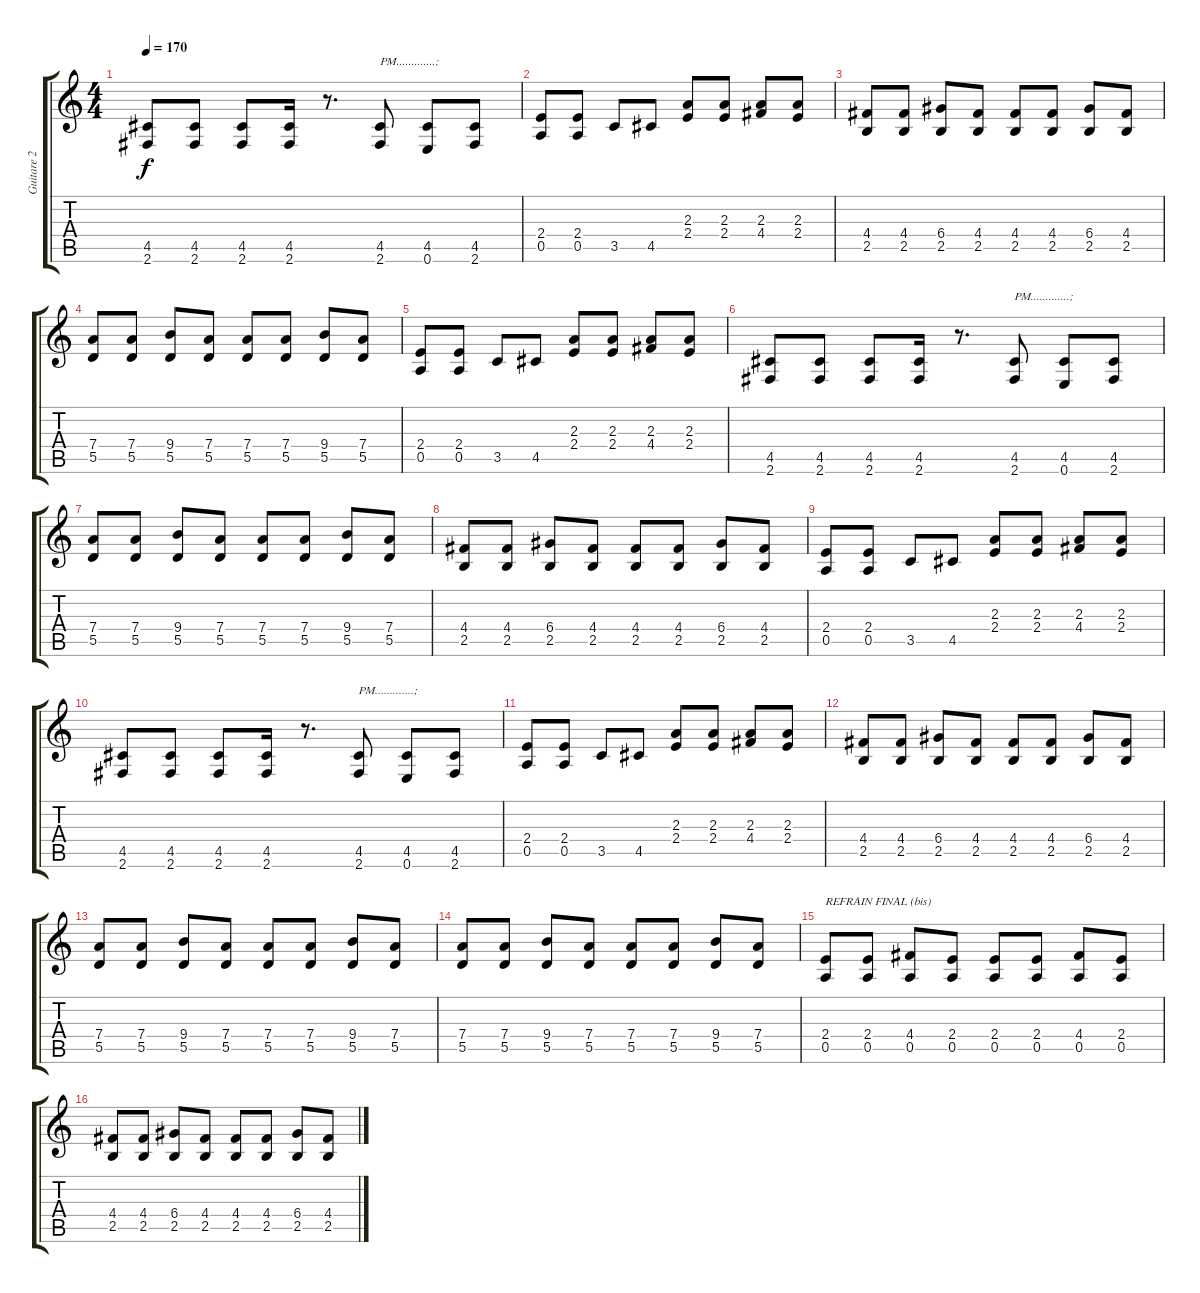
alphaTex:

\track ("Guitare 2" "Guitare 2") {instrument electricguitarclean}
\staff {score tabs}
\tuning (E4 B3 G3 D3 A2 E2) {hide}
\ts (4 4)
\tempo 170
\clef g2
\ks c
(4.5 2.6).8{dy f} (4.5 2.6).8 (4.5 2.6).8 (4.5 2.6).16 r.8{d} (4.5 2.6).8{txt "PM.............;"} (4.5 0.6).8 (4.5 2.6).8 |
(2.4 0.5).8 (2.4 0.5).8 3.5.8 4.5.8 (2.3 2.4).8 (2.3 2.4).8 (2.3 4.4).8 (2.3 2.4).8 |
(4.4 2.5).8 (4.4 2.5).8 (6.4 2.5).8 (4.4 2.5).8 (4.4 2.5).8 (4.4 2.5).8 (6.4 2.5).8 (4.4 2.5).8 |
(7.4 5.5).8 (7.4 5.5).8 (9.4 5.5).8 (7.4 5.5).8 (7.4 5.5).8 (7.4 5.5).8 (9.4 5.5).8 (7.4 5.5).8 |
(2.4 0.5).8 (2.4 0.5).8 3.5.8 4.5.8 (2.3 2.4).8 (2.3 2.4).8 (2.3 4.4).8 (2.3 2.4).8 |
(4.5 2.6).8 (4.5 2.6).8 (4.5 2.6).8 (4.5 2.6).16 r.8{d} (4.5 2.6).8{txt "PM.............;"} (4.5 0.6).8 (4.5 2.6).8 |
(7.4 5.5).8 (7.4 5.5).8 (9.4 5.5).8 (7.4 5.5).8 (7.4 5.5).8 (7.4 5.5).8 (9.4 5.5).8 (7.4 5.5).8 |
(4.4 2.5).8 (4.4 2.5).8 (6.4 2.5).8 (4.4 2.5).8 (4.4 2.5).8 (4.4 2.5).8 (6.4 2.5).8 (4.4 2.5).8 |
(2.4 0.5).8 (2.4 0.5).8 3.5.8 4.5.8 (2.3 2.4).8 (2.3 2.4).8 (2.3 4.4).8 (2.3 2.4).8 |
(4.5 2.6).8 (4.5 2.6).8 (4.5 2.6).8 (4.5 2.6).16 r.8{d} (4.5 2.6).8{txt "PM.............;"} (4.5 0.6).8 (4.5 2.6).8 |
(2.4 0.5).8 (2.4 0.5).8 3.5.8 4.5.8 (2.3 2.4).8 (2.3 2.4).8 (2.3 4.4).8 (2.3 2.4).8 |
(4.4 2.5).8 (4.4 2.5).8 (6.4 2.5).8 (4.4 2.5).8 (4.4 2.5).8 (4.4 2.5).8 (6.4 2.5).8 (4.4 2.5).8 |
(7.4 5.5).8 (7.4 5.5).8 (9.4 5.5).8 (7.4 5.5).8 (7.4 5.5).8 (7.4 5.5).8 (9.4 5.5).8 (7.4 5.5).8 |
(7.4 5.5).8 (7.4 5.5).8 (9.4 5.5).8 (7.4 5.5).8 (7.4 5.5).8 (7.4 5.5).8 (9.4 5.5).8 (7.4 5.5).8 |
(2.4 0.5).8{txt "REFRAIN FINAL (bis)"} (2.4 0.5).8 (4.4 0.5).8 (2.4 0.5).8 (2.4 0.5).8 (2.4 0.5).8 (4.4 0.5).8 (2.4 0.5).8 |
(4.4 2.5).8 (4.4 2.5).8 (6.4 2.5).8 (4.4 2.5).8 (4.4 2.5).8 (4.4 2.5).8 (6.4 2.5).8 (4.4 2.5).8
